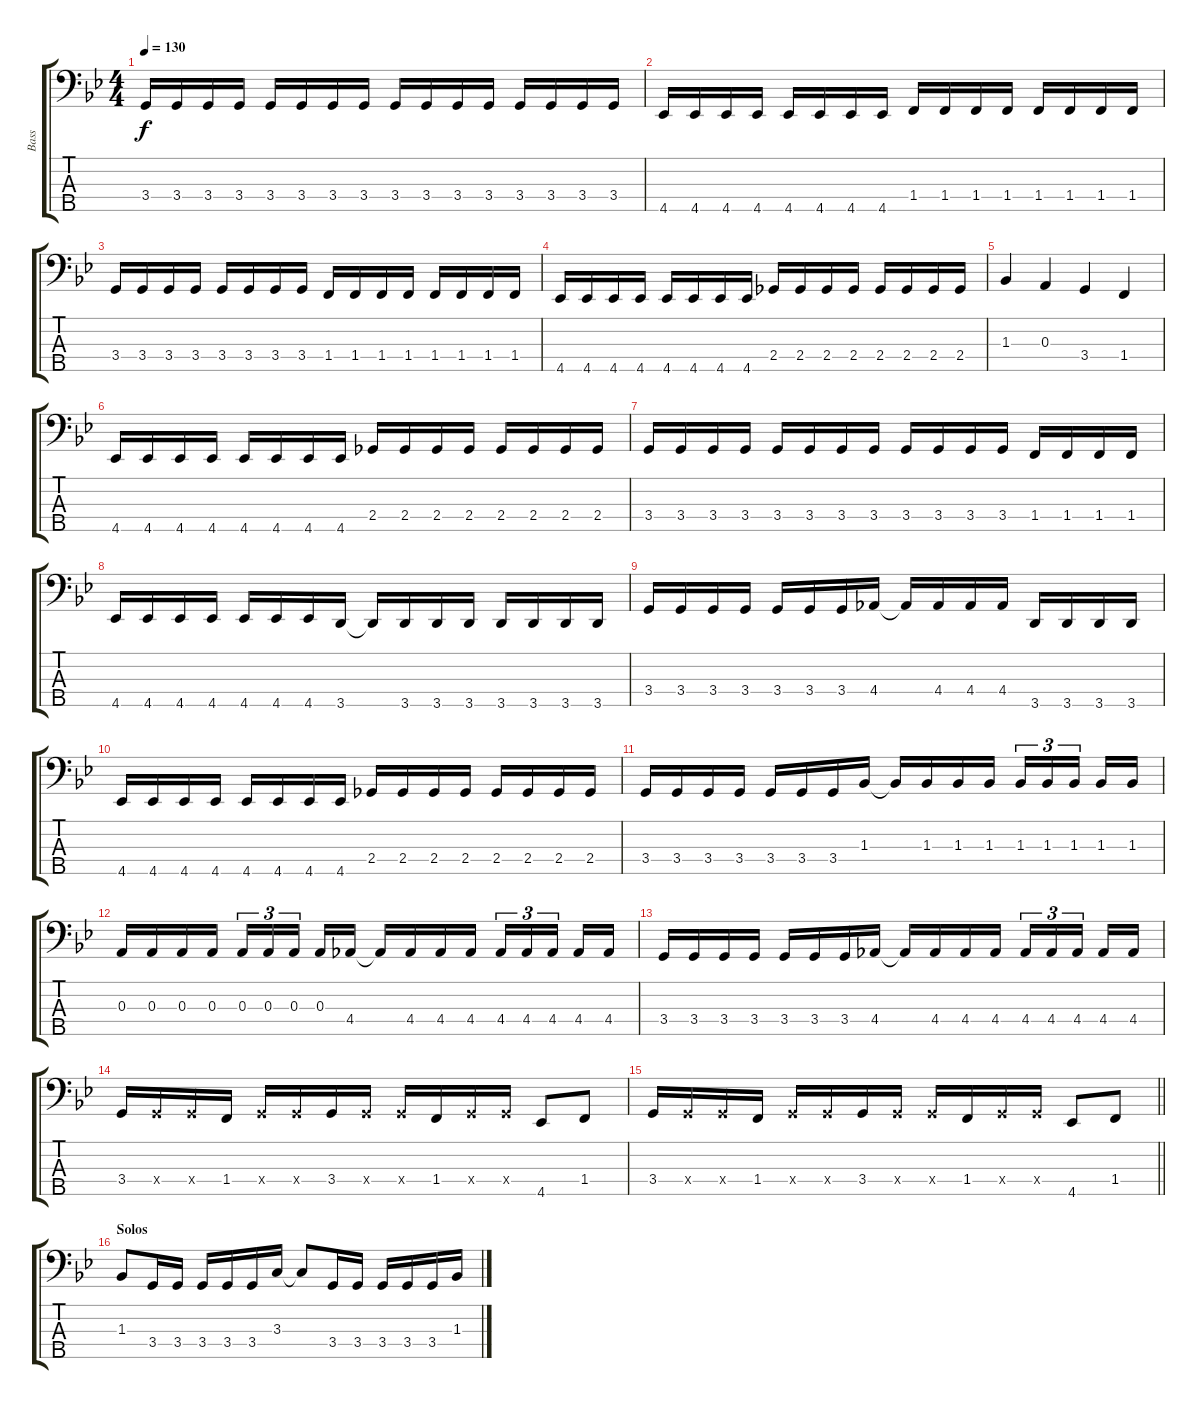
\track ("Bass" "Bass") {instrument electricbassfinger}
\staff {score tabs}
\tuning (G2 D2 A1 E1 B0) {hide}
\ts (4 4)
\tempo 130
\clef f4
\ks bb
3.4.16{dy f} 3.4.16 3.4.16 3.4.16 3.4.16 3.4.16 3.4.16 3.4.16 3.4.16 3.4.16 3.4.16 3.4.16 3.4.16 3.4.16 3.4.16 3.4.16 |
4.5.16 4.5.16 4.5.16 4.5.16 4.5.16 4.5.16 4.5.16 4.5.16 1.4.16 1.4.16 1.4.16 1.4.16 1.4.16 1.4.16 1.4.16 1.4.16 |
3.4.16 3.4.16 3.4.16 3.4.16 3.4.16 3.4.16 3.4.16 3.4.16 1.4.16 1.4.16 1.4.16 1.4.16 1.4.16 1.4.16 1.4.16 1.4.16 |
4.5.16 4.5.16 4.5.16 4.5.16 4.5.16 4.5.16 4.5.16 4.5.16 2.4.16 2.4.16 2.4.16 2.4.16 2.4.16 2.4.16 2.4.16 2.4.16 |
1.3.4 0.3.4 3.4.4 1.4.4 |
4.5.16 4.5.16 4.5.16 4.5.16 4.5.16 4.5.16 4.5.16 4.5.16 2.4.16 2.4.16 2.4.16 2.4.16 2.4.16 2.4.16 2.4.16 2.4.16 |
3.4.16 3.4.16 3.4.16 3.4.16 3.4.16 3.4.16 3.4.16 3.4.16 3.4.16 3.4.16 3.4.16 3.4.16 1.4.16 1.4.16 1.4.16 1.4.16 |
4.5.16 4.5.16 4.5.16 4.5.16 4.5.16 4.5.16 4.5.16 3.5.16 3.5{t}.16 3.5.16 3.5.16 3.5.16 3.5.16 3.5.16 3.5.16 3.5.16 |
3.4.16 3.4.16 3.4.16 3.4.16 3.4.16 3.4.16 3.4.16 4.4.16 4.4{t}.16 4.4.16 4.4.16 4.4.16 3.5.16 3.5.16 3.5.16 3.5.16 |
4.5.16 4.5.16 4.5.16 4.5.16 4.5.16 4.5.16 4.5.16 4.5.16 2.4.16 2.4.16 2.4.16 2.4.16 2.4.16 2.4.16 2.4.16 2.4.16 |
3.4.16 3.4.16 3.4.16 3.4.16 3.4.16 3.4.16 3.4.16 1.3.16 1.3{t}.16 1.3.16 1.3.16 1.3.16 1.3.16{tu (3 2)} 1.3.16{tu (3 2)} 1.3.16{tu (3 2) beam splitsecondary} 1.3.16 1.3.16 |
0.3.16 0.3.16 0.3.16 0.3.16 0.3.16{tu (3 2)} 0.3.16{tu (3 2)} 0.3.16{tu (3 2) beam splitsecondary} 0.3.16 4.4.16 4.4{t}.16 4.4.16 4.4.16 4.4.16 4.4.16{tu (3 2)} 4.4.16{tu (3 2)} 4.4.16{tu (3 2) beam splitsecondary} 4.4.16 4.4.16 |
3.4.16 3.4.16 3.4.16 3.4.16 3.4.16 3.4.16 3.4.16 4.4.16 4.4{t}.16 4.4.16 4.4.16 4.4.16 4.4.16{tu (3 2)} 4.4.16{tu (3 2)} 4.4.16{tu (3 2) beam splitsecondary} 4.4.16 4.4.16 |
3.4.16 3.4{x}.16 3.4{x}.16 1.4.16 3.4{x}.16 3.4{x}.16 3.4.16 3.4{x}.16 3.4{x}.16 1.4.16 3.4{x}.16 3.4{x}.16 4.5.8 1.4.8 |
\barLineRight lightlight
3.4.16 3.4{x}.16 3.4{x}.16 1.4.16 3.4{x}.16 3.4{x}.16 3.4.16 3.4{x}.16 3.4{x}.16 1.4.16 3.4{x}.16 3.4{x}.16 4.5.8 1.4.8 |
\section ("" "Solos")
1.3.8 3.4.16 3.4.16 3.4.16 3.4.16 3.4.16 3.3.16 3.3{t}.8 3.4.16 3.4.16 3.4.16 3.4.16 3.4.16 1.3.16
